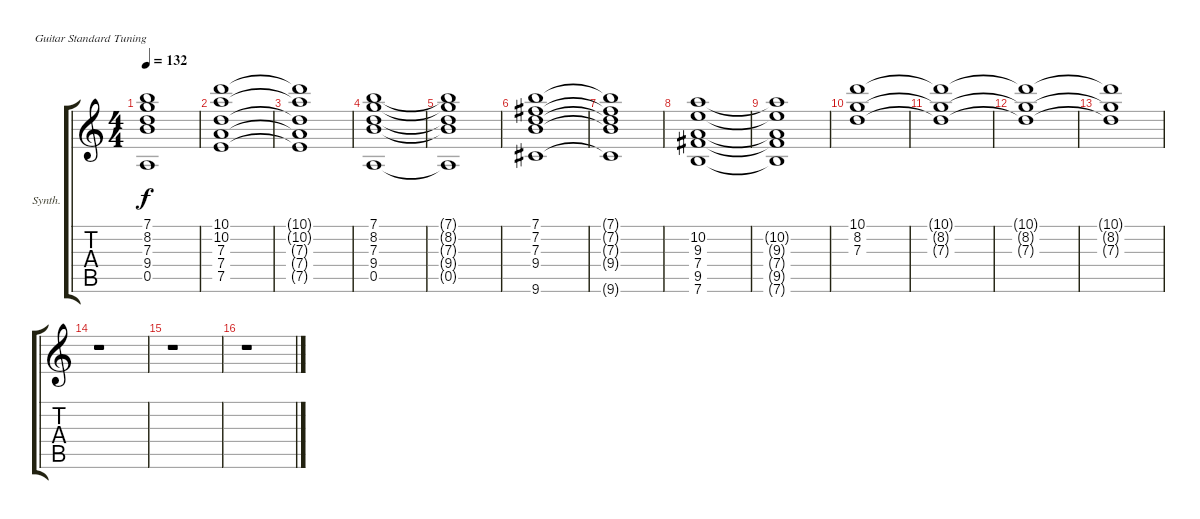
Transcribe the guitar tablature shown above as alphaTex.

\bracketExtendMode groupsimilarinstruments
\firstSystemTrackNameOrientation horizontal
\otherSystemsTrackNameOrientation horizontal
\track ("Edge synth." "Synth.") {instrument synthstrings1}
\staff {score tabs}
\tuning (E4 B3 G3 D3 A2 E2)
\displaytranspose 12
\ts (4 4)
\tempo 132
\clef g2
\ks c
(7.1{t} 8.2{t} 7.3{t} 9.4{t} 0.5{t}).1{dy f} |
(10.1 10.2 7.3 7.4 7.5).1 |
(10.1{t} 10.2{t} 7.3{t} 7.4{t} 7.5{t}).1 |
(7.1 8.2 7.3 9.4 0.5).1 |
(7.1{t} 8.2{t} 7.3{t} 9.4{t} 0.5{t}).1 |
(7.1 7.2 7.3 9.4 9.6).1 |
(7.1{t} 7.2{t} 7.3{t} 9.4{t} 9.6{t}).1 |
(10.2 9.3 7.4 9.5 7.6).1 |
(10.2{t} 9.3{t} 7.4{t} 9.5{t} 7.6{t}).1 |
(10.1 8.2 7.3).1 |
(10.1{t} 8.2{t} 7.3{t}).1 |
(10.1{t} 8.2{t} 7.3{t}).1 |
(10.1{t} 8.2{t} 7.3{t}).1 |
r.1 |
r.1 |
r.1
